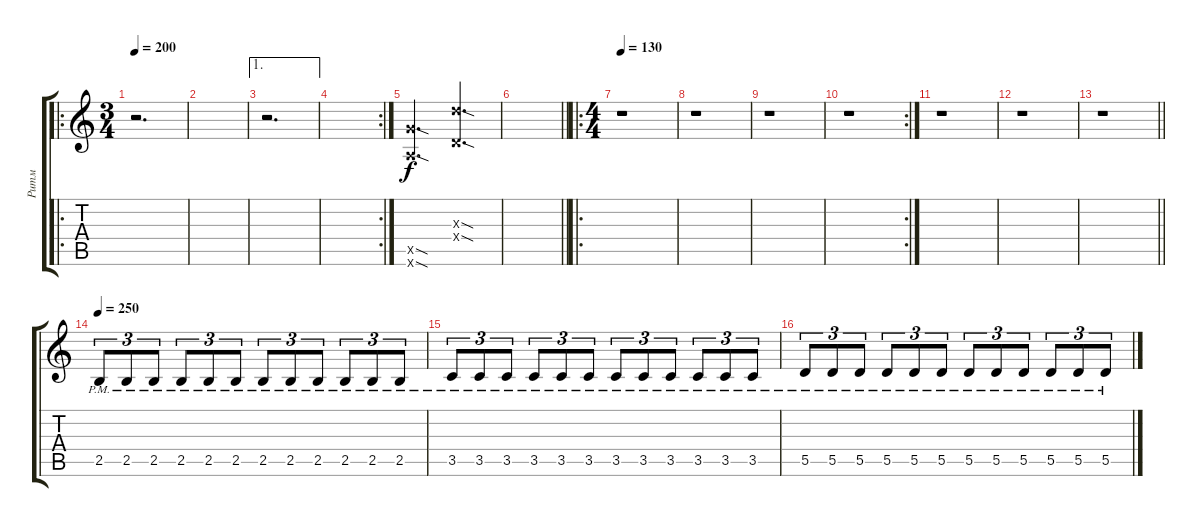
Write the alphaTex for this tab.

\track ("Ритм" "Ритм") {instrument distortionguitar}
\staff {score tabs}
\tuning (E4 B3 G3 D3 A2 E2) {hide}
\ro
\ts (3 4)
\tempo 200
\clef g2
\ks c
r.2{d dy f} |
|
\ae 1
r.2{d} |
\rc 2
|
(0.5{sod x} 15.6{sod x}).4{d} (7.3{sod x} 0.4{sod x}).4{d} |
\barLineRight lightlight
|
\ro
\ts (4 4)
\tempo 130
r.1 |
r.1 |
r.1 |
\rc 2
r.1 |
r.1 |
r.1 |
\barLineRight lightlight
r.1 |
\tempo 250
2.5{pm}.8{tu (3 2)} 2.5{pm}.8{tu (3 2)} 2.5{pm}.8{tu (3 2)} 2.5{pm}.8{tu (3 2)} 2.5{pm}.8{tu (3 2)} 2.5{pm}.8{tu (3 2)} 2.5{pm}.8{tu (3 2)} 2.5{pm}.8{tu (3 2)} 2.5{pm}.8{tu (3 2)} 2.5{pm}.8{tu (3 2)} 2.5{pm}.8{tu (3 2)} 2.5{pm}.8{tu (3 2)} |
3.5{pm}.8{tu (3 2)} 3.5{pm}.8{tu (3 2)} 3.5{pm}.8{tu (3 2)} 3.5{pm}.8{tu (3 2)} 3.5{pm}.8{tu (3 2)} 3.5{pm}.8{tu (3 2)} 3.5{pm}.8{tu (3 2)} 3.5{pm}.8{tu (3 2)} 3.5{pm}.8{tu (3 2)} 3.5{pm}.8{tu (3 2)} 3.5{pm}.8{tu (3 2)} 3.5{pm}.8{tu (3 2)} |
5.5{pm}.8{tu (3 2)} 5.5{pm}.8{tu (3 2)} 5.5{pm}.8{tu (3 2)} 5.5{pm}.8{tu (3 2)} 5.5{pm}.8{tu (3 2)} 5.5{pm}.8{tu (3 2)} 5.5{pm}.8{tu (3 2)} 5.5{pm}.8{tu (3 2)} 5.5{pm}.8{tu (3 2)} 5.5{pm}.8{tu (3 2)} 5.5{pm}.8{tu (3 2)} 5.5{pm}.8{tu (3 2)}
